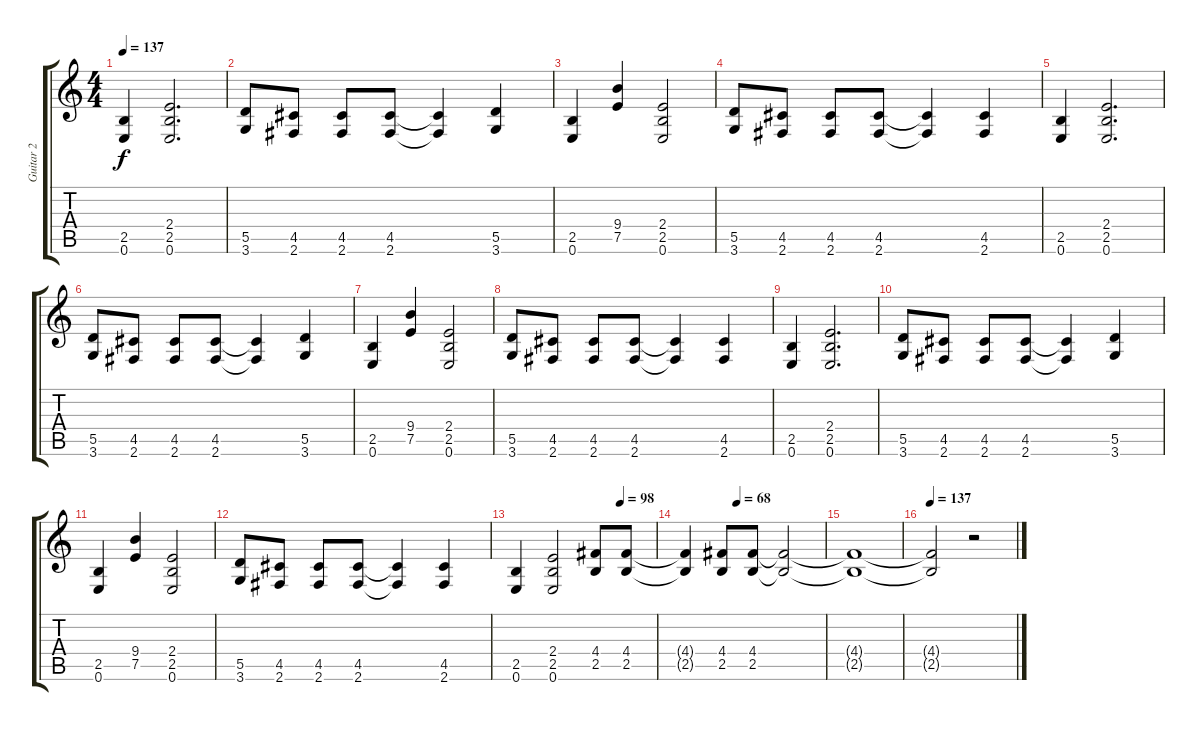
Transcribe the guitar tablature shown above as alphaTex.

\track ("Guitar 2" "Guitar 2") {instrument distortionguitar}
\staff {score tabs}
\tuning (E4 B3 G3 D3 A2 E2) {hide}
\ts (4 4)
\tempo 137
\clef g2
\ks c
(2.5 0.6).4{dy f} (2.4 2.5 0.6).2{d} |
(5.5 3.6).8 (4.5 2.6).8 (4.5 2.6).8 (4.5 2.6).8 (4.5{t} 2.6{t}).4 (5.5 3.6).4 |
(2.5 0.6).4 (9.4 7.5).4 (2.4 2.5 0.6).2 |
(5.5 3.6).8 (4.5 2.6).8 (4.5 2.6).8 (4.5 2.6).8 (4.5{t} 2.6{t}).4 (4.5 2.6).4 |
(2.5 0.6).4 (2.4 2.5 0.6).2{d} |
(5.5 3.6).8 (4.5 2.6).8 (4.5 2.6).8 (4.5 2.6).8 (4.5{t} 2.6{t}).4 (5.5 3.6).4 |
(2.5 0.6).4 (9.4 7.5).4 (2.4 2.5 0.6).2 |
(5.5 3.6).8 (4.5 2.6).8 (4.5 2.6).8 (4.5 2.6).8 (4.5{t} 2.6{t}).4 (4.5 2.6).4 |
(2.5 0.6).4 (2.4 2.5 0.6).2{d} |
(5.5 3.6).8 (4.5 2.6).8 (4.5 2.6).8 (4.5 2.6).8 (4.5{t} 2.6{t}).4 (5.5 3.6).4 |
(2.5 0.6).4 (9.4 7.5).4 (2.4 2.5 0.6).2 |
(5.5 3.6).8 (4.5 2.6).8 (4.5 2.6).8 (4.5 2.6).8 (4.5{t} 2.6{t}).4 (4.5 2.6).4 |
\tempo (98 0.75)
(2.5 0.6).4 (2.4 2.5 0.6).2 (4.4 2.5).8 (4.4 2.5).8 |
\tempo (68 0.375)
(4.4{t} 2.5{t}).4 (4.4 2.5).8 (4.4 2.5).8 (4.4{t} 2.5{t}).2 |
(4.4{t} 2.5{t}).1 |
\tempo 137
(4.4{t} 2.5{t}).2 r.2
